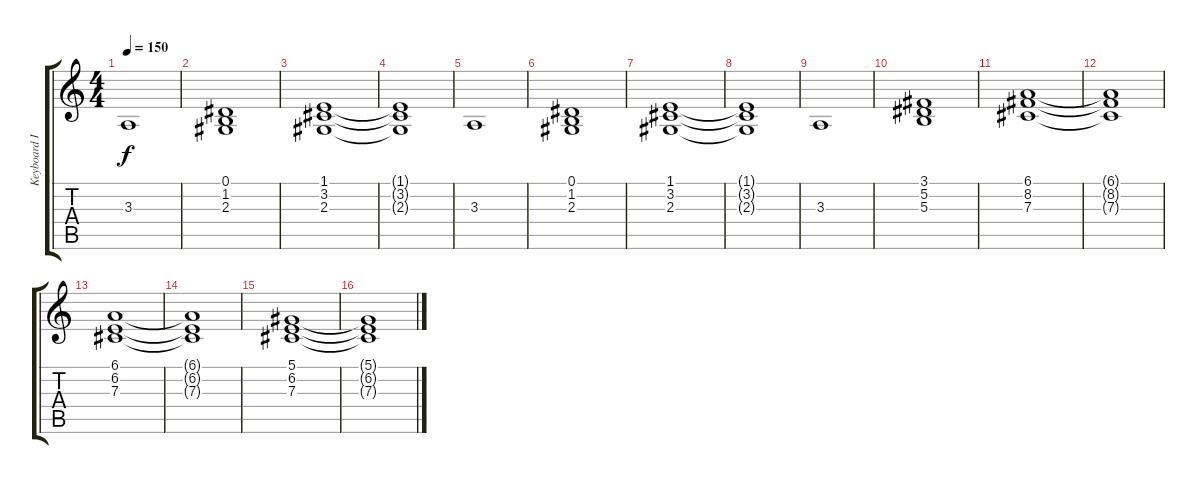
\track ("Keyboard II" "Keyboard I") {instrument pad2warm}
\staff {score tabs}
\tuning (Eb4 Bb3 Gb3 Db3 Ab2 Eb2) {hide}
\ts (4 4)
\tempo 150
\clef g2
\ks c
3.3.1{dy f} |
(0.1 1.2 2.3).1 |
(1.1 3.2 2.3).1 |
(1.1{t} 3.2{t} 2.3{t}).1 |
3.3.1 |
(0.1 1.2 2.3).1 |
(1.1 3.2 2.3).1 |
(1.1{t} 3.2{t} 2.3{t}).1 |
3.3.1 |
(3.1 5.2 5.3).1 |
(6.1 8.2 7.3).1 |
(6.1{t} 8.2{t} 7.3{t}).1 |
(6.1 6.2 7.3).1 |
(6.1{t} 6.2{t} 7.3{t}).1 |
(5.1 6.2 7.3).1 |
(5.1{t} 6.2{t} 7.3{t}).1
